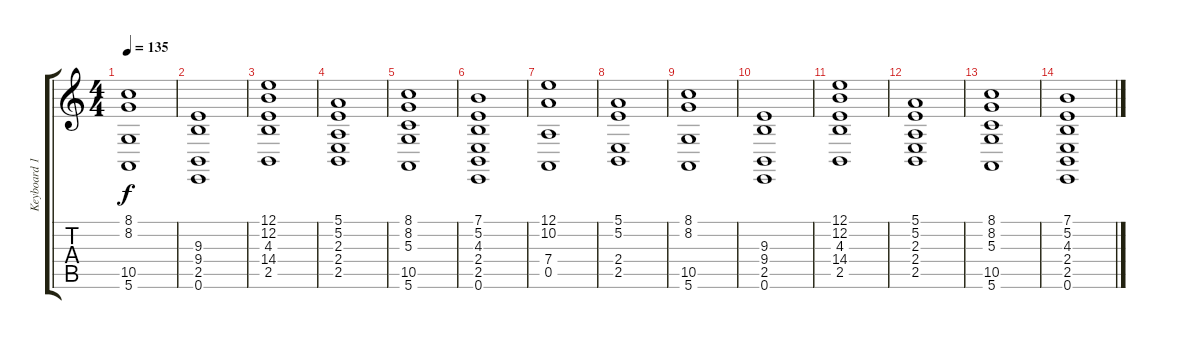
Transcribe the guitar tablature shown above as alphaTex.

\track ("Keyboard 1" "Keyboard 1") {instrument stringensemble2}
\staff {score tabs}
\tuning (E4 B3 G3 D3 A2 E2) {hide}
\ts (4 4)
\tempo 135
\clef g2
\ks c
(8.1 8.2 10.5 5.6).1{dy f} |
(9.3 9.4 2.5 0.6).1 |
(12.1 12.2 4.3 14.4 2.5).1 |
(5.1 5.2 2.3 2.4 2.5).1 |
(8.1 8.2 5.3 10.5 5.6).1 |
(7.1 5.2 4.3 2.4 2.5 0.6).1 |
(12.1 10.2 7.4 0.5).1 |
(5.1 5.2 2.4 2.5).1 |
(8.1 8.2 10.5 5.6).1 |
(9.3 9.4 2.5 0.6).1 |
(12.1 12.2 4.3 14.4 2.5).1 |
(5.1 5.2 2.3 2.4 2.5).1 |
(8.1 8.2 5.3 10.5 5.6).1 |
(7.1 5.2 4.3 2.4 2.5 0.6).1
